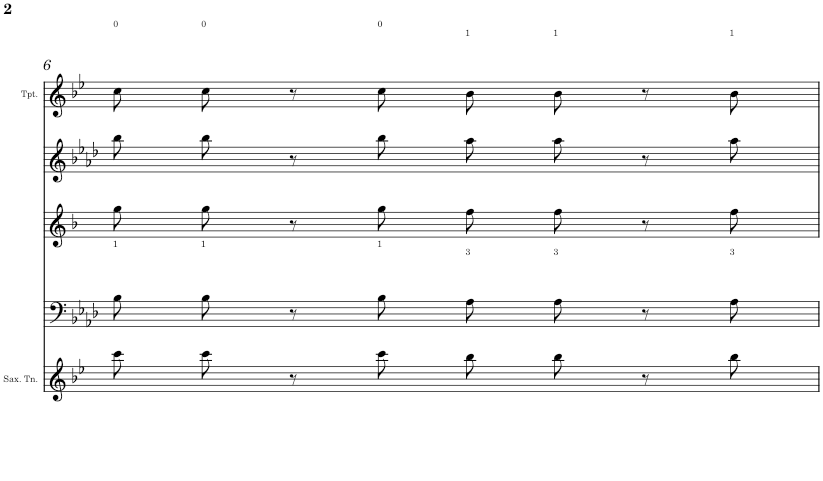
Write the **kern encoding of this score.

**kern	**kern	**kern	**kern	**kern
*part5	*part4	*part3	*part2	*part1
*staff5	*staff4	*staff3	*staff2	*staff1
*I"Saxofone Tenor	*I"Trombone	*I"Saxofone Alto	*I"Flauta	*I"Trumpet in Bb
*I'Sax. Tn.	*I'Trb	*	*I'Fl	*I'Tpt.
!!LO:PB:g=z
*clefG2	*clefF4	*clefG2	*clefG2	*clefG2
*Trd8c14	*	*Trd5c9	*	*Trd1c2
*k[b-e-]	*k[b-e-a-d-]	*k[b-]	*k[b-e-a-d-]	*k[b-e-]
*B-:	*A-:	*F:	*A-:	*B-:
*M4/4	*M4/4	*M4/4	*M4/4	*M4/4
=6	=6	=6	=6	=6
!	!	!	!	!LO:TX:a:t=0
!	!LO:TX:a:t=1	!	!	!
8ccc\L	8B-\L	8gg\L	8bb-\L	8cc\L
!	!	!	!	!LO:TX:a:t=0
!	!LO:TX:a:t=1	!	!	!
8ccc\J	8B-\J	8gg\J	8bb-\J	8cc\J
8r	8r	8r	8r	8r
!	!	!	!	!LO:TX:a:t=0
!	!LO:TX:a:t=1	!	!	!
8ccc\	8B-\	8gg\	8bb-\	8cc\
!	!	!	!	!LO:TX:a:t=1
!	!LO:TX:a:t=3	!	!	!
8bb-\L	8A-\L	8ff\L	8aa-\L	8b-\L
!	!	!	!	!LO:TX:a:t=1
!	!LO:TX:a:t=3	!	!	!
8bb-\J	8A-\J	8ff\J	8aa-\J	8b-\J
8r	8r	8r	8r	8r
!	!	!	!	!LO:TX:a:t=1
!	!LO:TX:a:t=3	!	!	!
8bb-\	8A-\	8ff\	8aa-\	8b-\
=	=	=	=	=
*-	*-	*-	*-	*-
